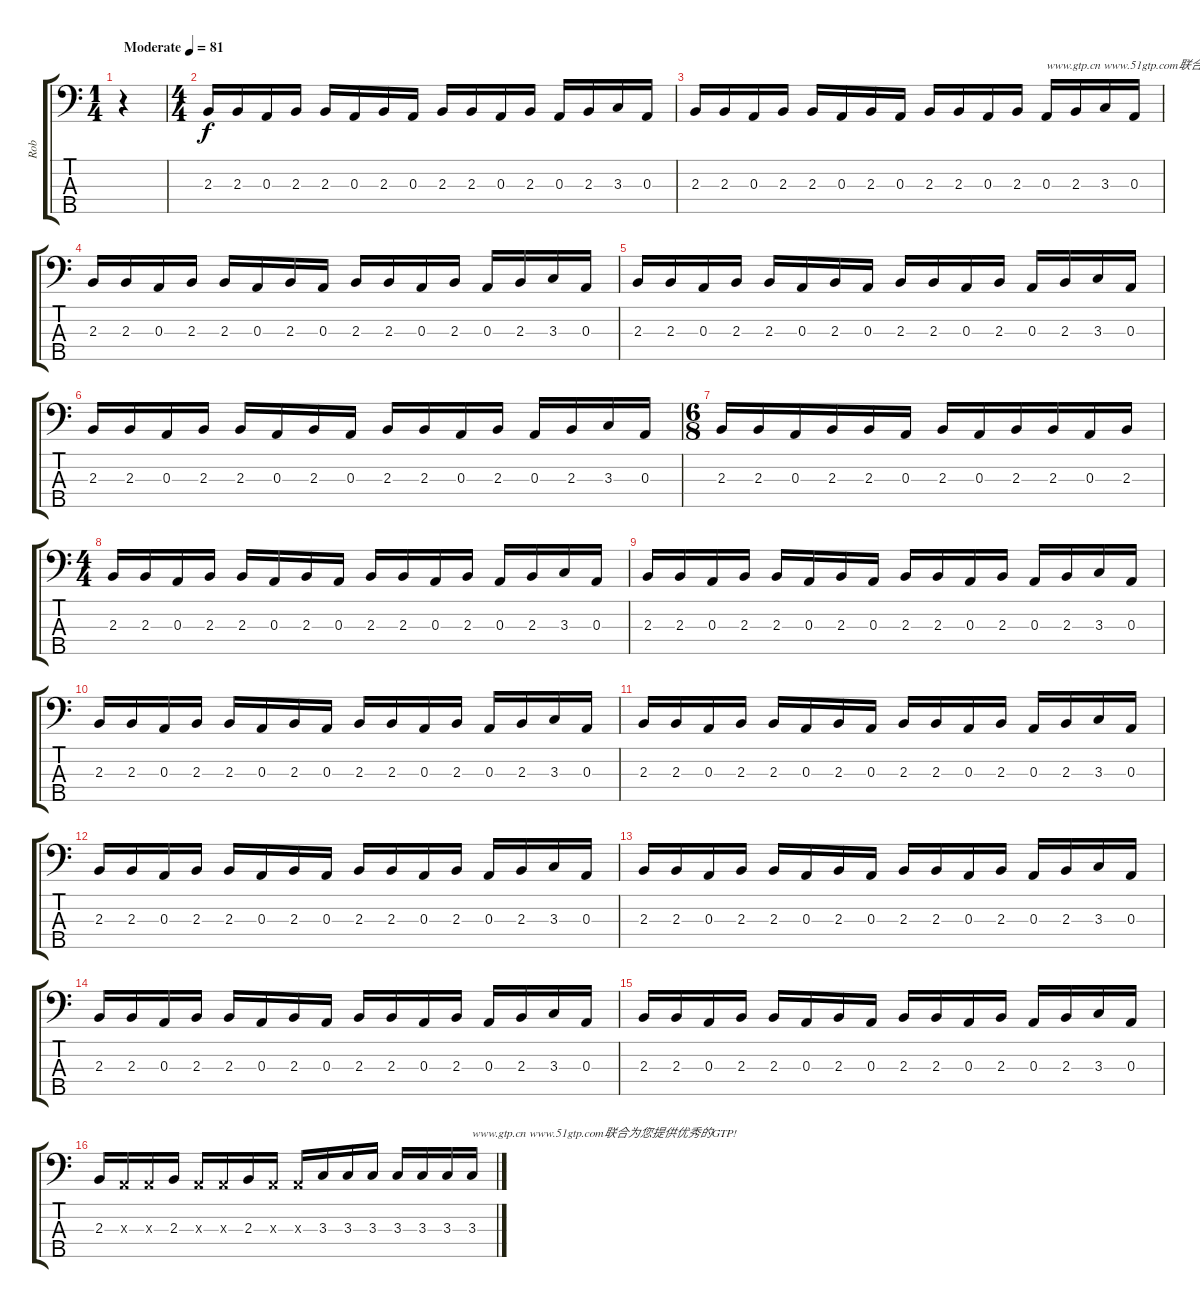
\track ("Rob" "Rob") {instrument electricbassfinger}
\staff {score tabs}
\tuning (G2 D2 A1 E1 B0) {hide}
\ts (1 4)
\tempo (81 "Moderate")
\clef f4
\ks c
r.4{dy f instrument electricbassfinger} |
\ts (4 4)
2.3.16{volume 7} 2.3.16 0.3.16 2.3.16 2.3.16 0.3.16 2.3.16 0.3.16 2.3.16 2.3.16 0.3.16 2.3.16 0.3.16 2.3.16 3.3.16 0.3.16 |
2.3.16 2.3.16 0.3.16 2.3.16 2.3.16 0.3.16 2.3.16 0.3.16 2.3.16 2.3.16 0.3.16 2.3.16 0.3.16{txt "www.gtp.cn www.51gtp.com联合为您提供优秀的GTP!"} 2.3.16 3.3.16 0.3.16 |
2.3.16 2.3.16 0.3.16 2.3.16 2.3.16 0.3.16 2.3.16 0.3.16 2.3.16 2.3.16 0.3.16 2.3.16 0.3.16 2.3.16 3.3.16 0.3.16 |
2.3.16 2.3.16 0.3.16 2.3.16 2.3.16 0.3.16 2.3.16 0.3.16 2.3.16 2.3.16 0.3.16 2.3.16 0.3.16 2.3.16 3.3.16 0.3.16 |
2.3.16 2.3.16 0.3.16 2.3.16 2.3.16 0.3.16 2.3.16 0.3.16 2.3.16 2.3.16 0.3.16 2.3.16 0.3.16 2.3.16 3.3.16 0.3.16 |
\ts (6 8)
2.3.16 2.3.16 0.3.16 2.3.16 2.3.16 0.3.16 2.3.16 0.3.16 2.3.16 2.3.16 0.3.16 2.3.16 |
\ts (4 4)
2.3.16 2.3.16 0.3.16 2.3.16 2.3.16 0.3.16 2.3.16 0.3.16 2.3.16 2.3.16 0.3.16 2.3.16 0.3.16 2.3.16 3.3.16 0.3.16 |
2.3.16 2.3.16 0.3.16 2.3.16 2.3.16 0.3.16 2.3.16 0.3.16 2.3.16 2.3.16 0.3.16 2.3.16 0.3.16 2.3.16 3.3.16 0.3.16 |
2.3.16 2.3.16 0.3.16 2.3.16 2.3.16 0.3.16 2.3.16 0.3.16 2.3.16 2.3.16 0.3.16 2.3.16 0.3.16 2.3.16 3.3.16 0.3.16 |
2.3.16 2.3.16 0.3.16 2.3.16 2.3.16 0.3.16 2.3.16 0.3.16 2.3.16 2.3.16 0.3.16 2.3.16 0.3.16 2.3.16 3.3.16 0.3.16 |
2.3.16 2.3.16 0.3.16 2.3.16 2.3.16 0.3.16 2.3.16 0.3.16 2.3.16 2.3.16 0.3.16 2.3.16 0.3.16 2.3.16 3.3.16 0.3.16 |
2.3.16 2.3.16 0.3.16 2.3.16 2.3.16 0.3.16 2.3.16 0.3.16 2.3.16 2.3.16 0.3.16 2.3.16 0.3.16 2.3.16 3.3.16 0.3.16 |
2.3.16 2.3.16 0.3.16 2.3.16 2.3.16 0.3.16 2.3.16 0.3.16 2.3.16 2.3.16 0.3.16 2.3.16 0.3.16 2.3.16 3.3.16 0.3.16 |
2.3.16 2.3.16 0.3.16 2.3.16 2.3.16 0.3.16 2.3.16 0.3.16 2.3.16 2.3.16 0.3.16 2.3.16 0.3.16 2.3.16 3.3.16 0.3.16 |
2.3.16 0.3{x}.16 0.3{x}.16 2.3.16 0.3{x}.16 0.3{x}.16 2.3.16 0.3{x}.16 0.3{x}.16 3.3.16 3.3.16 3.3.16 3.3.16 3.3.16 3.3.16 3.3.16{txt "www.gtp.cn www.51gtp.com联合为您提供优秀的GTP!"}
